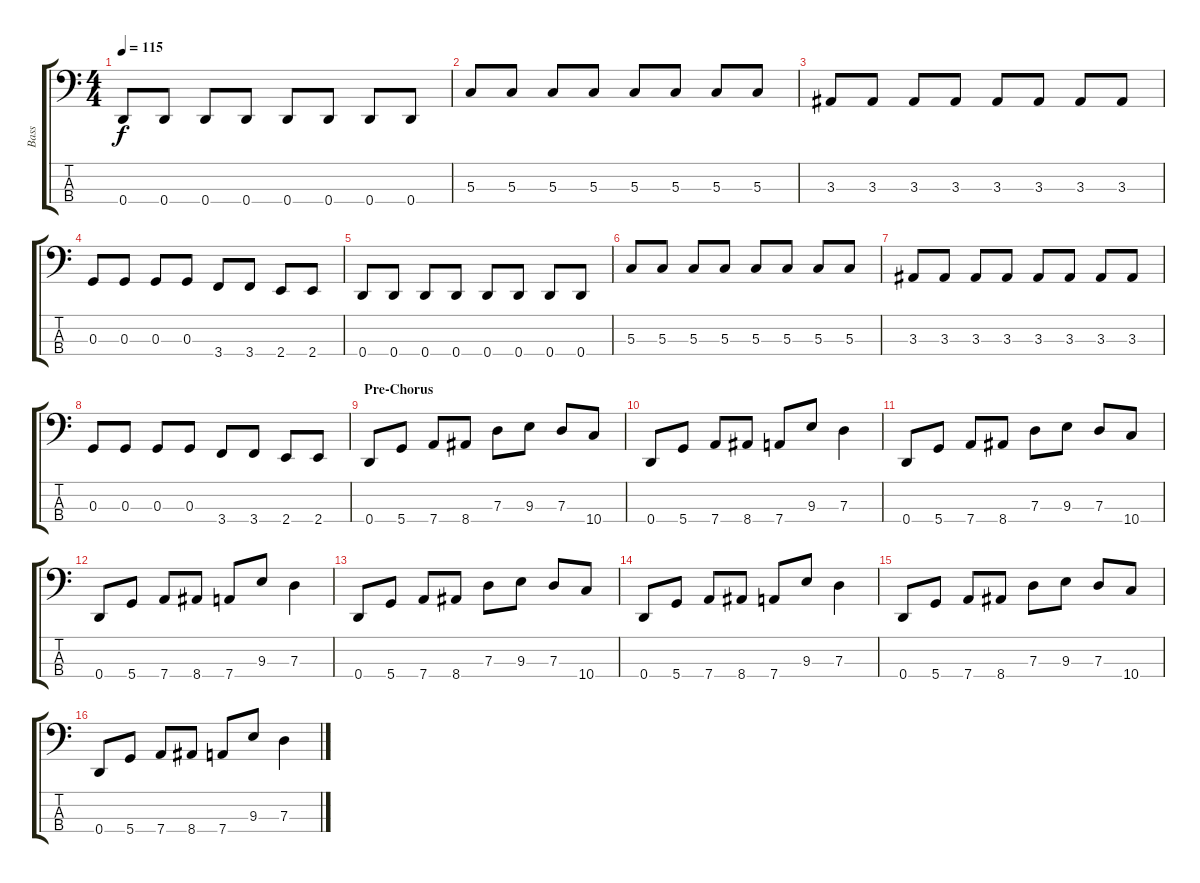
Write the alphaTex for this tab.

\track ("Bass" "Bass") {instrument electricbasspick}
\staff {score tabs}
\tuning (F2 C2 G1 D1) {hide}
\ts (4 4)
\tempo 115
\clef f4
\ks c
0.4.8{dy f} 0.4.8 0.4.8 0.4.8 0.4.8 0.4.8 0.4.8 0.4.8 |
5.3.8 5.3.8 5.3.8 5.3.8 5.3.8 5.3.8 5.3.8 5.3.8 |
3.3.8 3.3.8 3.3.8 3.3.8 3.3.8 3.3.8 3.3.8 3.3.8 |
0.3.8 0.3.8 0.3.8 0.3.8 3.4.8 3.4.8 2.4.8 2.4.8 |
0.4.8 0.4.8 0.4.8 0.4.8 0.4.8 0.4.8 0.4.8 0.4.8 |
5.3.8 5.3.8 5.3.8 5.3.8 5.3.8 5.3.8 5.3.8 5.3.8 |
3.3.8 3.3.8 3.3.8 3.3.8 3.3.8 3.3.8 3.3.8 3.3.8 |
0.3.8 0.3.8 0.3.8 0.3.8 3.4.8 3.4.8 2.4.8 2.4.8 |
\section ("" "Pre-Chorus")
0.4.8 5.4.8 7.4.8 8.4.8 7.3.8 9.3.8 7.3.8 10.4.8 |
0.4.8 5.4.8 7.4.8 8.4.8 7.4.8 9.3.8 7.3.4 |
0.4.8 5.4.8 7.4.8 8.4.8 7.3.8 9.3.8 7.3.8 10.4.8 |
0.4.8 5.4.8 7.4.8 8.4.8 7.4.8 9.3.8 7.3.4 |
0.4.8 5.4.8 7.4.8 8.4.8 7.3.8 9.3.8 7.3.8 10.4.8 |
0.4.8 5.4.8 7.4.8 8.4.8 7.4.8 9.3.8 7.3.4 |
0.4.8 5.4.8 7.4.8 8.4.8 7.3.8 9.3.8 7.3.8 10.4.8 |
0.4.8 5.4.8 7.4.8 8.4.8 7.4.8 9.3.8 7.3.4
